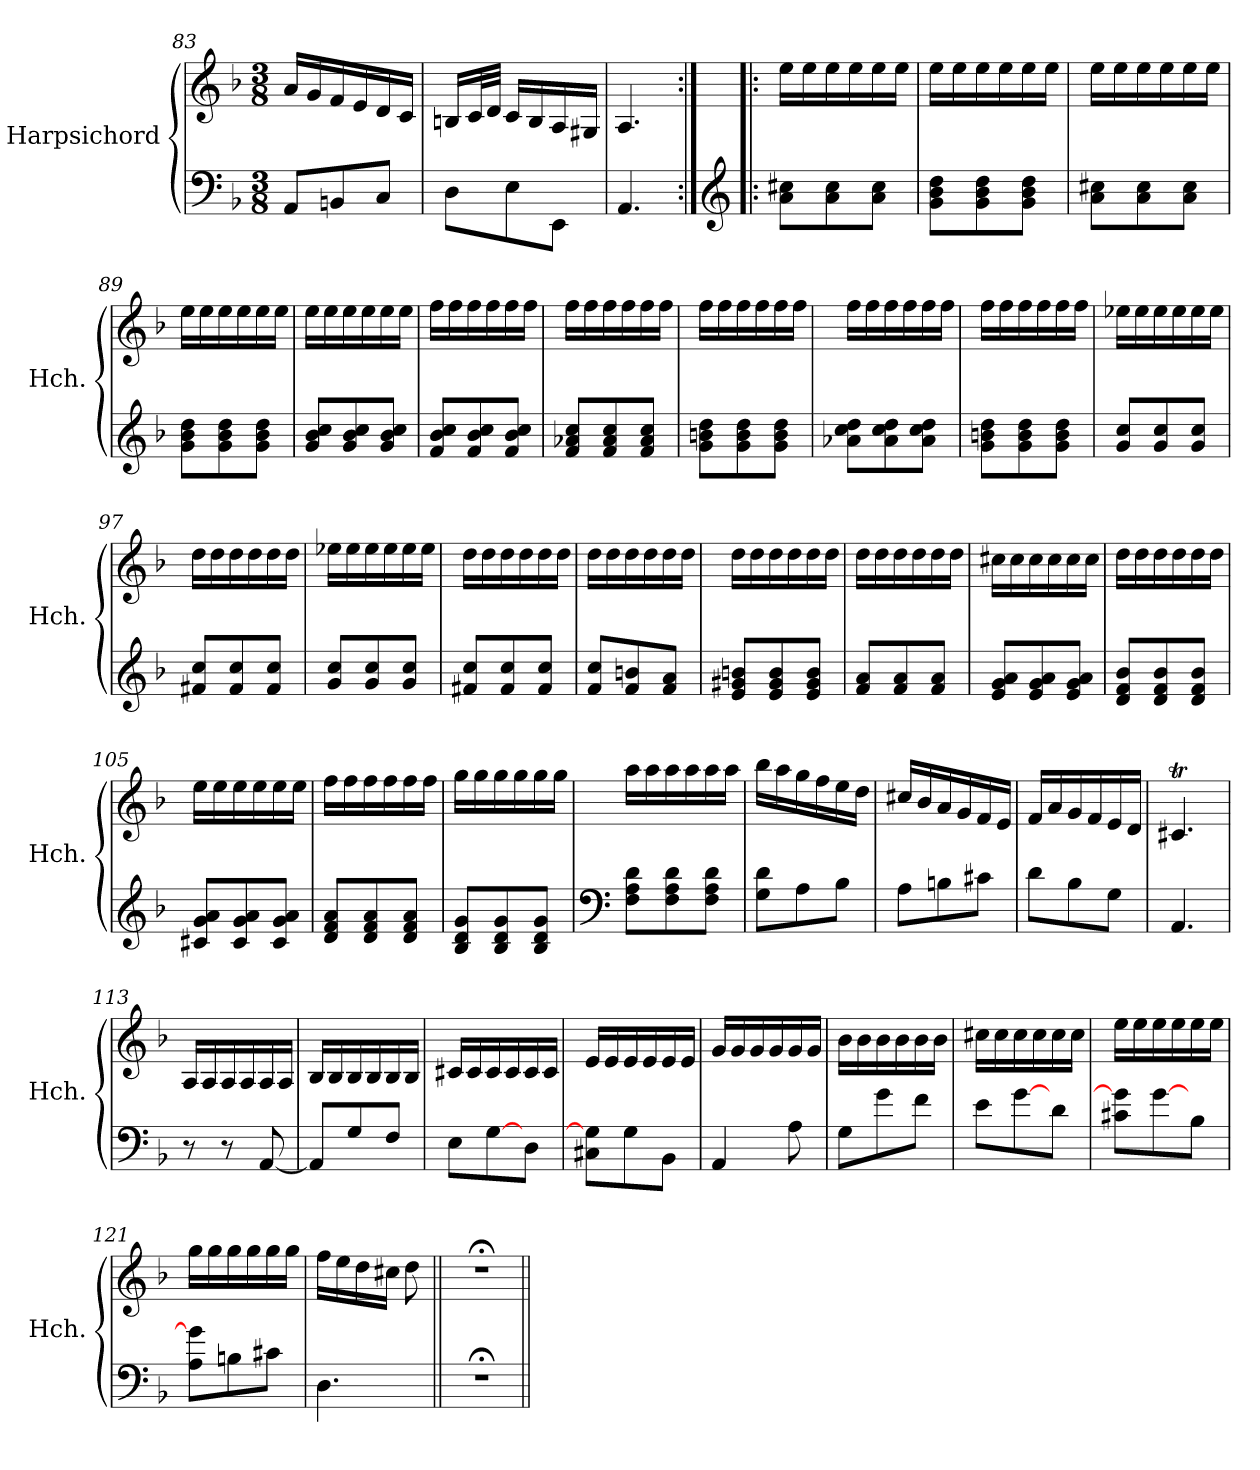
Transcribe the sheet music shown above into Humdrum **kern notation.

**kern	**kern
*part1	*part1
*staff2	*staff1
*I"Harpsichord	*
*I'Hch.	*
*clefF4	*clefG2
*k[b-]	*k[b-]
*M3/8	*M3/8
=83	=83
8AA/L	16a/LL
.	16g/
8BBn/	16f/
.	16e/
8C/J	16d/
.	16c/JJ
=84	=84
8D\L	16Bn/LL
.	32c/L
.	32d/JJJ
8E\	16c/LL
.	16B/
8EE\J	16A/
.	16G#X/JJ
=85	=85
4.AA/	4.A/
!!LO:LB:g=z
=86:|!|:	=86:|!|:
*clefG2	*
8a\ 8cc#X\L	16ee\LL
.	16ee\
8a\ 8cc#\	16ee\
.	16ee\
8a\ 8cc#\J	16ee\
.	16ee\JJ
=87	=87
8g\ 8b-\ 8dd\L	16ee\LL
.	16ee\
8g\ 8b-\ 8dd\	16ee\
.	16ee\
8g\ 8b-\ 8dd\J	16ee\
.	16ee\JJ
=88	=88
8a\ 8cc#X\L	16ee\LL
.	16ee\
8a\ 8cc#\	16ee\
.	16ee\
8a\ 8cc#\J	16ee\
.	16ee\JJ
=89	=89
8g\ 8b-\ 8dd\L	16ee\LL
.	16ee\
8g\ 8b-\ 8dd\	16ee\
.	16ee\
8g\ 8b-\ 8dd\J	16ee\
.	16ee\JJ
=90	=90
8g/ 8b-/ 8cc/L	16ee\LL
.	16ee\
8g/ 8b-/ 8cc/	16ee\
.	16ee\
8g/ 8b-/ 8cc/J	16ee\
.	16ee\JJ
=91	=91
8f/ 8b-/ 8cc/L	16ff\LL
.	16ff\
8f/ 8b-/ 8cc/	16ff\
.	16ff\
8f/ 8b-/ 8cc/J	16ff\
.	16ff\JJ
=92	=92
8f/ 8a-X/ 8cc/L	16ff\LL
.	16ff\
8f/ 8a-/ 8cc/	16ff\
.	16ff\
8f/ 8a-/ 8cc/J	16ff\
.	16ff\JJ
!!LO:LB:g=z
=93	=93
8g\ 8bn\ 8dd\L	16ff\LL
.	16ff\
8g\ 8b\ 8dd\	16ff\
.	16ff\
8g\ 8b\ 8dd\J	16ff\
.	16ff\JJ
=94	=94
8a-X\ 8cc\ 8dd\L	16ff\LL
.	16ff\
8a-\ 8cc\ 8dd\	16ff\
.	16ff\
8a-\ 8cc\ 8dd\J	16ff\
.	16ff\JJ
=95	=95
8g\ 8bn\ 8dd\L	16ff\LL
.	16ff\
8g\ 8b\ 8dd\	16ff\
.	16ff\
8g\ 8b\ 8dd\J	16ff\
.	16ff\JJ
=96	=96
8g/ 8cc/L	16ee-X\LL
.	16ee-\
8g/ 8cc/	16ee-\
.	16ee-\
8g/ 8cc/J	16ee-\
.	16ee-\JJ
=97	=97
8f#X/ 8cc/L	16dd\LL
.	16dd\
8f#/ 8cc/	16dd\
.	16dd\
8f#/ 8cc/J	16dd\
.	16dd\JJ
=98	=98
8g/ 8cc/L	16ee-X\LL
.	16ee-\
8g/ 8cc/	16ee-\
.	16ee-\
8g/ 8cc/J	16ee-\
.	16ee-\JJ
=99	=99
8f#X/ 8cc/L	16dd\LL
.	16dd\
8f#/ 8cc/	16dd\
.	16dd\
8f#/ 8cc/J	16dd\
.	16dd\JJ
!!LO:LB:g=z
=100	=100
8f/ 8cc/L	16dd\LL
.	16dd\
8f/ 8bn/	16dd\
.	16dd\
8f/ 8a/J	16dd\
.	16dd\JJ
=101	=101
8e/ 8g#X/ 8bn/L	16dd\LL
.	16dd\
8e/ 8g#/ 8b/	16dd\
.	16dd\
8e/ 8g#/ 8b/J	16dd\
.	16dd\JJ
=102	=102
8f/ 8a/L	16dd\LL
.	16dd\
8f/ 8a/	16dd\
.	16dd\
8f/ 8a/J	16dd\
.	16dd\JJ
=103	=103
8e/ 8g/ 8a/L	16cc#X\LL
.	16cc#\
8e/ 8g/ 8a/	16cc#\
.	16cc#\
8e/ 8g/ 8a/J	16cc#\
.	16cc#\JJ
=104	=104
8d/ 8f/ 8b-/L	16dd\LL
.	16dd\
8d/ 8f/ 8b-/	16dd\
.	16dd\
8d/ 8f/ 8b-/J	16dd\
.	16dd\JJ
=105	=105
8c#X/ 8g/ 8a/L	16ee\LL
.	16ee\
8c#/ 8g/ 8a/	16ee\
.	16ee\
8c#/ 8g/ 8a/J	16ee\
.	16ee\JJ
=106	=106
8d/ 8f/ 8a/L	16ff\LL
.	16ff\
8d/ 8f/ 8a/	16ff\
.	16ff\
8d/ 8f/ 8a/J	16ff\
.	16ff\JJ
!!LO:LB:g=z
=107	=107
8B-/ 8d/ 8g/L	16gg\LL
.	16gg\
8B-/ 8d/ 8g/	16gg\
.	16gg\
8B-/ 8d/ 8g/J	16gg\
.	16gg\JJ
=108	=108
*clefF4	*
8F\ 8A\ 8d\L	16aa\LL
.	16aa\
8F\ 8A\ 8d\	16aa\
.	16aa\
8F\ 8A\ 8d\J	16aa\
.	16aa\JJ
=109	=109
8G\ 8d\L	16bb-\LL
.	16aa\
8A\	16gg\
.	16ff\
8B-\J	16ee\
.	16dd\JJ
=110	=110
8A\L	16cc#X/LL
.	16b-/
8Bn\	16a/
.	16g/
8c#X\J	16f/
.	16e/JJ
=111	=111
8d\L	16f/LL
.	16a/
8B-\	16g/
.	16f/
8G\J	16e/
.	16d/JJ
=112	=112
4.AA/	4.c#Xt/
=113	=113
8r	16A/LL
.	16A/
8r	16A/
.	16A/
[8AA/	16A/
.	16A/JJ
!!LO:PB:g=z
=114	=114
8AA/L]	16B-/LL
.	16B-/
8G/	16B-/
.	16B-/
8F/J	16B-/
.	16B-/JJ
=115	=115
8E\L	16c#X/LL
.	16c#/
[8G\	16c#/
.	16c#/
8D\J	16c#/
.	16c#/JJ
=116	=116
8C#X\ 8G\]L	16e/LL
.	16e/
8G\	16e/
.	16e/
8BB-\J	16e/
.	16e/JJ
=117	=117
4AA/	16g/LL
.	16g/
.	16g/
.	16g/
8A\	16g/
.	16g/JJ
=118	=118
8G\L	16b-\LL
.	16b-\
8g\	16b-\
.	16b-\
8f\J	16b-\
.	16b-\JJ
=119	=119
8e\L	16cc#X\LL
.	16cc#\
[8g\	16cc#\
.	16cc#\
8d\J	16cc#\
.	16cc#\JJ
=120	=120
8c#X\ 8g\]L	16ee\LL
.	16ee\
[8g\	16ee\
.	16ee\
8B-\J	16ee\
.	16ee\JJ
!!LO:LB:g=z
=121	=121
8A\ 8g\]L	16gg\LL
.	16gg\
8Bn\	16gg\
.	16gg\
8c#X\J	16gg\
.	16gg\JJ
=122	=122
4.D\	16ff\LL
.	16ee\
.	16dd\
.	16cc#X\JJ
.	8dd\
=123||	=123||
4.r;<	4.r;<
=||	=||
*-	*-
